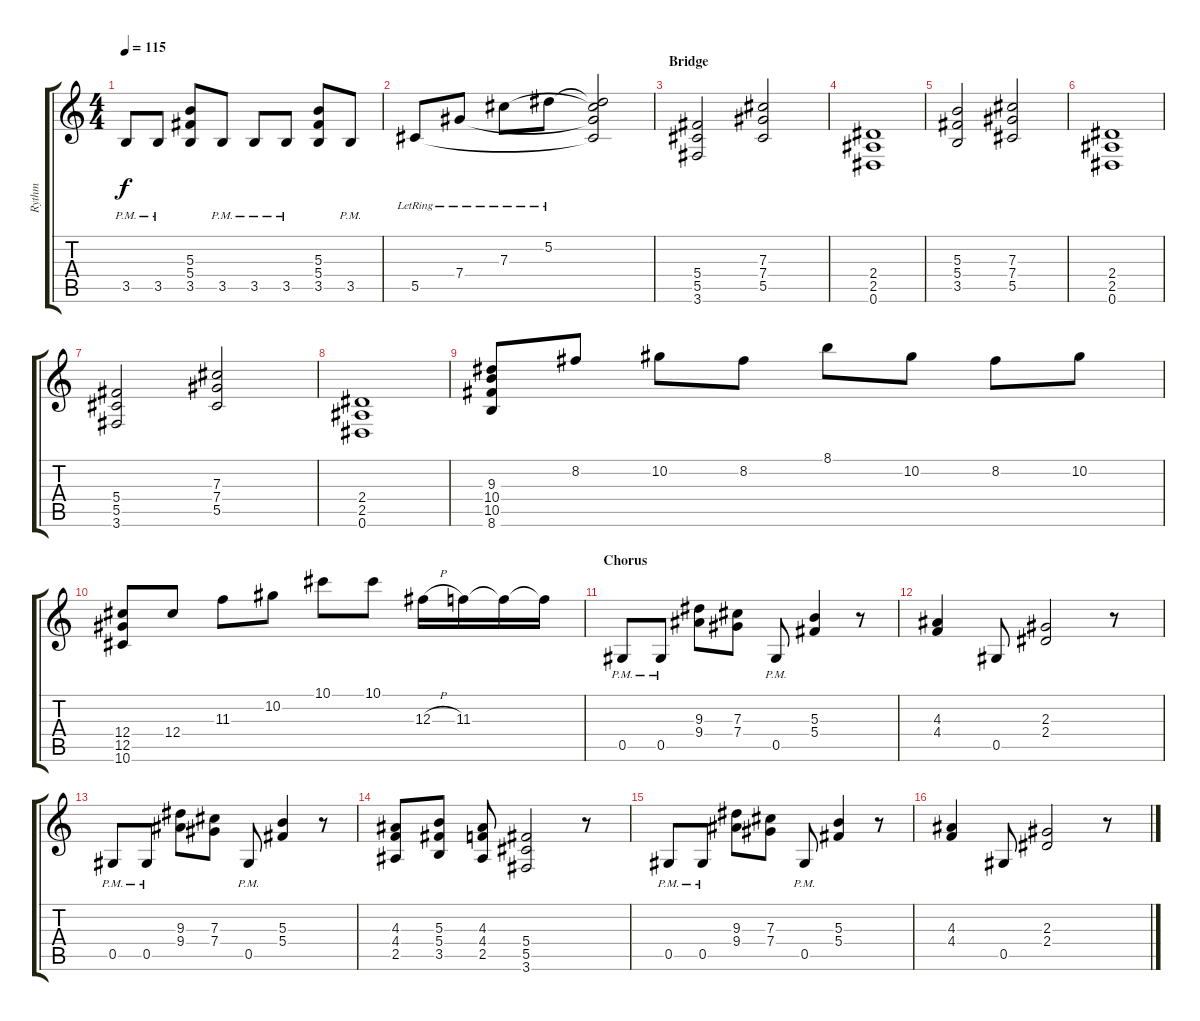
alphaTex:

\track ("Rythm" "Rythm") {instrument distortionguitar}
\staff {score tabs}
\tuning (Eb4 Bb3 Gb3 Db3 Ab2 Eb2) {hide}
\ts (4 4)
\tempo 115
\clef g2
\ks c
3.5{pm}.8{dy f} 3.5{pm}.8 (5.3 5.4 3.5).8 3.5{pm}.8 3.5{pm}.8 3.5{pm}.8 (5.3 5.4 3.5).8 3.5{pm}.8 |
5.5{lr}.8 7.4{lr}.8 7.3{lr}.8 5.2{lr}.8 (5.2{t} 7.3{t} 7.4{t} 5.5{t}).2 |
\section ("" "Bridge")
(5.4 5.5 3.6).2 (7.3 7.4 5.5).2 |
(2.4 2.5 0.6).1 |
(5.3 5.4 3.5).2 (7.3 7.4 5.5).2 |
(2.4 2.5 0.6).1 |
(5.4 5.5 3.6).2 (7.3 7.4 5.5).2 |
(2.4 2.5 0.6).1 |
(9.3 10.4 10.5 8.6).8 8.2.8 10.2.8 8.2.8 8.1.8 10.2.8 8.2.8 10.2.8 |
(12.4 12.5 10.6).8 12.4.8 11.3.8 10.2.8 10.1.8 10.1.8 12.3{h}.16 11.3.16 11.3{t}.16 11.3{t}.16 |
\section ("" "Chorus")
0.5{pm}.8 0.5{pm}.8 (9.3 9.4).8 (7.3 7.4).8 0.5{pm}.8 (5.3 5.4).4 r.8 |
(4.3 4.4).4 0.5.8 (2.3 2.4).2 r.8 |
0.5{pm}.8 0.5{pm}.8 (9.3 9.4).8 (7.3 7.4).8 0.5{pm}.8 (5.3 5.4).4 r.8 |
(4.3 4.4 2.5).8 (5.3 5.4 3.5).8 (4.3 4.4 2.5).8 (5.4 5.5 3.6).2 r.8 |
0.5{pm}.8 0.5{pm}.8 (9.3 9.4).8 (7.3 7.4).8 0.5{pm}.8 (5.3 5.4).4 r.8 |
(4.3 4.4).4 0.5.8 (2.3 2.4).2 r.8
